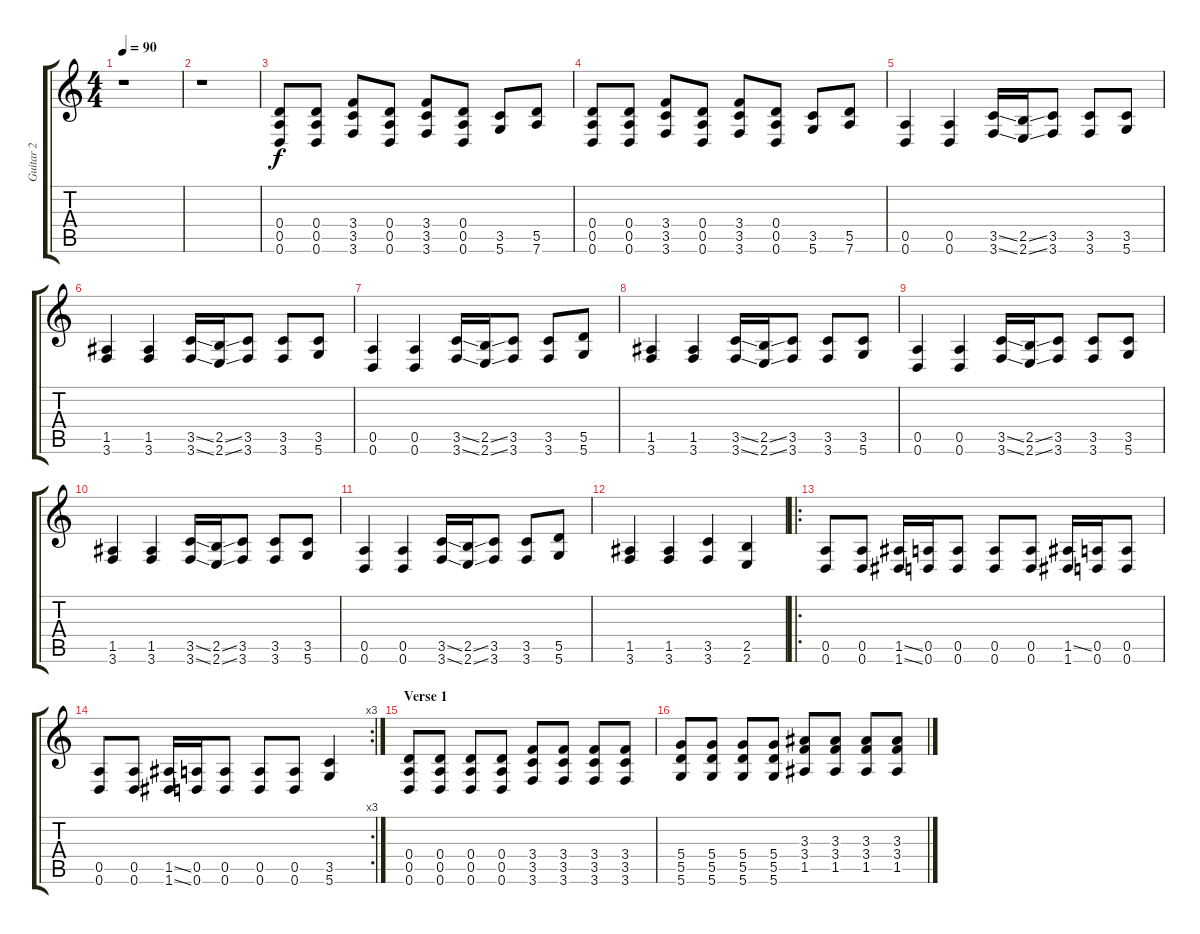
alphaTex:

\track ("Guitar 2" "Guitar 2") {instrument distortionguitar}
\staff {score tabs}
\tuning (E4 B3 G3 D3 A2 D2) {hide}
\ts (4 4)
\tempo 90
\clef g2
\ks c
r.1{dy f instrument distortionguitar} |
r.1 |
(0.4 0.5 0.6).8 (0.4 0.5 0.6).8 (3.4 3.5 3.6).8 (0.4 0.5 0.6).8 (3.4 3.5 3.6).8 (0.4 0.5 0.6).8 (3.5 5.6).8 (5.5 7.6).8 |
(0.4 0.5 0.6).8 (0.4 0.5 0.6).8 (3.4 3.5 3.6).8 (0.4 0.5 0.6).8 (3.4 3.5 3.6).8 (0.4 0.5 0.6).8 (3.5 5.6).8 (5.5 7.6).8 |
(0.5 0.6).4 (0.5 0.6).4 (3.5{ss} 3.6{ss}).16 (2.5{ss} 2.6{ss}).16 (3.5 3.6).8 (3.5 3.6).8 (3.5 5.6).8 |
(1.5 3.6).4 (1.5 3.6).4 (3.5{ss} 3.6{ss}).16 (2.5{ss} 2.6{ss}).16 (3.5 3.6).8 (3.5 3.6).8 (3.5 5.6).8 |
(0.5 0.6).4 (0.5 0.6).4 (3.5{ss} 3.6{ss}).16 (2.5{ss} 2.6{ss}).16 (3.5 3.6).8 (3.5 3.6).8 (5.5 5.6).8 |
(1.5 3.6).4 (1.5 3.6).4 (3.5{ss} 3.6{ss}).16 (2.5{ss} 2.6{ss}).16 (3.5 3.6).8 (3.5 3.6).8 (3.5 5.6).8 |
(0.5 0.6).4 (0.5 0.6).4 (3.5{ss} 3.6{ss}).16 (2.5{ss} 2.6{ss}).16 (3.5 3.6).8 (3.5 3.6).8 (3.5 5.6).8 |
(1.5 3.6).4 (1.5 3.6).4 (3.5{ss} 3.6{ss}).16 (2.5{ss} 2.6{ss}).16 (3.5 3.6).8 (3.5 3.6).8 (3.5 5.6).8 |
(0.5 0.6).4 (0.5 0.6).4 (3.5{ss} 3.6{ss}).16 (2.5{ss} 2.6{ss}).16 (3.5 3.6).8 (3.5 3.6).8 (5.5 5.6).8 |
(1.5 3.6).4 (1.5 3.6).4 (3.5 3.6).4 (2.5 2.6).4 |
\ro
(0.5 0.6).8 (0.5 0.6).8 (1.5{ss} 1.6{ss}).16 (0.5 0.6).16 (0.5 0.6).8 (0.5 0.6).8 (0.5 0.6).8 (1.5{ss} 1.6).16 (0.5 0.6).16 (0.5 0.6).8 |
\rc 3
(0.5 0.6).8 (0.5 0.6).8 (1.5{ss} 1.6{ss}).16 (0.5 0.6).16 (0.5 0.6).8 (0.5 0.6).8 (0.5 0.6).8 (3.5 5.6).4 |
\section ("" "Verse 1")
(0.4 0.5 0.6).8 (0.4 0.5 0.6).8 (0.4 0.5 0.6).8 (0.4 0.5 0.6).8 (3.4 3.5 3.6).8 (3.4 3.5 3.6).8 (3.4 3.5 3.6).8 (3.4 3.5 3.6).8 |
(5.4 5.5 5.6).8 (5.4 5.5 5.6).8 (5.4 5.5 5.6).8 (5.4 5.5 5.6).8 (3.3 3.4 1.5).8 (3.3 3.4 1.5).8 (3.3 3.4 1.5).8 (3.3 3.4 1.5).8
